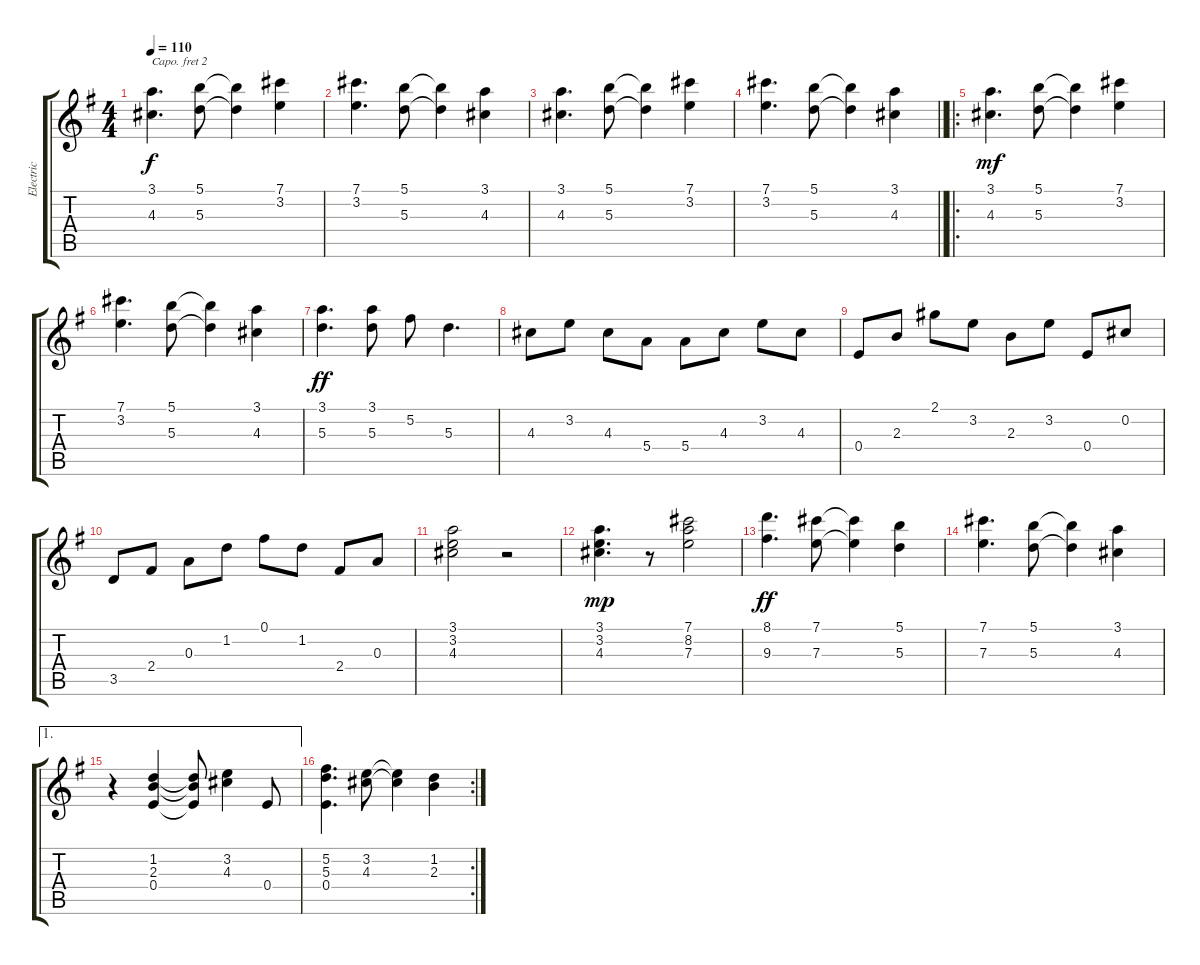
\track ("Electric" "Electric") {instrument electricguitarclean}
\staff {score tabs}
\capo 2
\tuning (E4 B3 G3 D3 A2 E2) {hide}
\ts (4 4)
\tempo 110
\clef g2
\ks g
(3.1 4.3).4{d dy f instrument electricguitarclean} (5.1 5.3).8 (5.1{t} 5.3{t}).4 (7.1 3.2).4 |
(7.1 3.2).4{d} (5.1 5.3).8 (5.1{t} 5.3{t}).4 (3.1 4.3).4 |
(3.1 4.3).4{d} (5.1 5.3).8 (5.1{t} 5.3{t}).4 (7.1 3.2).4 |
\barLineRight lightlight
(7.1 3.2).4{d} (5.1 5.3).8 (5.1{t} 5.3{t}).4 (3.1 4.3).4 |
\ro
(3.1 4.3).4{d dy mf} (5.1 5.3).8 (5.1{t} 5.3{t}).4 (7.1 3.2).4 |
(7.1 3.2).4{d} (5.1 5.3).8 (5.1{t} 5.3{t}).4 (3.1 4.3).4 |
(3.1 5.3).4{d dy ff} (3.1 5.3).8 5.2.8 5.3.4{d} |
4.3.8 3.2.8 4.3.8 5.4.8 5.4.8 4.3.8 3.2.8 4.3.8 |
0.4.8 2.3.8 2.1.8 3.2.8 2.3.8 3.2.8 0.4.8 0.2.8 |
3.5.8 2.4.8 0.3.8 1.2.8 0.1.8 1.2.8 2.4.8 0.3.8 |
(3.1 3.2 4.3).2 r.2 |
(3.1 3.2 4.3).4{d dy mp} r.8 (7.1 8.2 7.3).2 |
(8.1 9.3).4{d dy ff} (7.1 7.3).8 (7.1{t} 7.3{t}).4 (5.1 5.3).4 |
(7.1 7.3).4{d} (5.1 5.3).8 (5.1{t} 5.3{t}).4 (3.1 4.3).4 |
\ae 1
r.4 (1.2 2.3 0.4).4 (1.2{t} 2.3{t} 0.4{t}).8 (3.2 4.3).4 0.4.8 |
\rc 2
(5.2 5.3 0.4).4{d} (3.2 4.3).8 (3.2{t} 4.3{t}).4 (1.2 2.3).4
